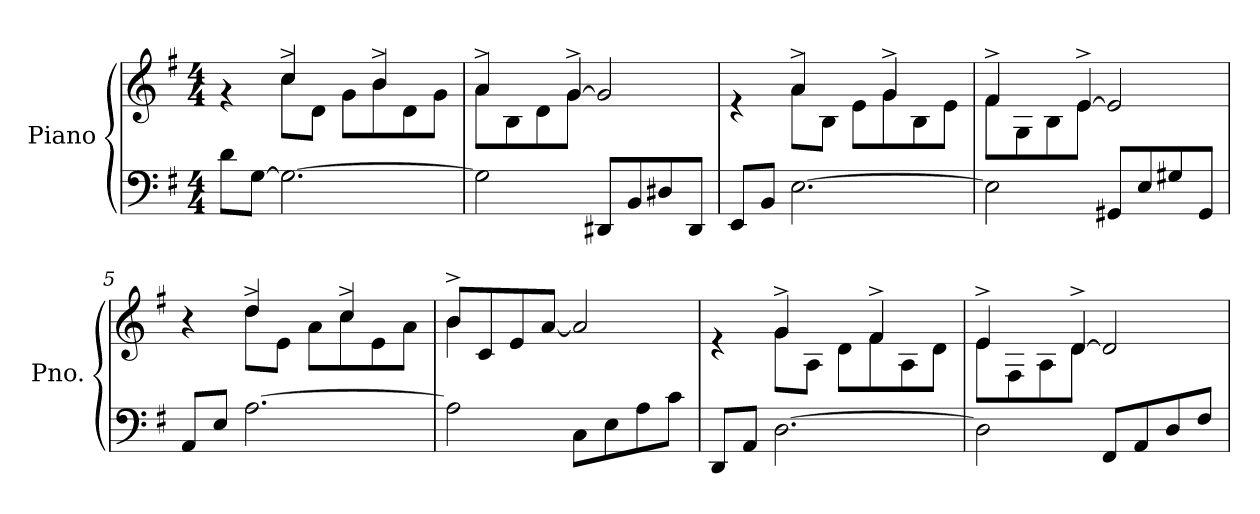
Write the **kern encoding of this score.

**kern	**kern
*part1	*part1
*staff2	*staff1
*I"Piano	*
*I'Pno.	*
*clefF4	*clefG2
*k[f#]	*k[f#]
*M4/4	*M4/4
=1	=1
*	*^
8d\L	4rg	4ryy
[8G\J	.	.
2.G\_	8cc^\L	4cc/
.	8d\J	.
.	8g\L	8ryy
.	8b^\	4b/
.	8d\	.
.	8g\J	8ryy
=2	=2	=2
2G\]	8a^\L	4a/
.	8B\	.
.	8d\	8ryy
.	[8g^\J	4g/
8DD#X/L	2g/]	.
8BB/	.	4.ryy
8D#X/	.	.
8DD#/J	.	.
=3	=3	=3
8EE/L	4re	4ryy
8BB/J	.	.
[2.E\	8a^\L	4a/
.	8B\J	.
.	8e\L	8ryy
.	8g^\	4g/
.	8B\	.
.	8e\J	8ryy
=4	=4	=4
2E\]	8f#^\L	4f#/
.	8G\	.
.	8B\	8ryy
.	[8e^\J	4e/
8GG#X/L	2e/]	.
8E/	.	4.ryy
8G#X/	.	.
8GG#/J	.	.
=5	=5	=5
8AA/L	4r	4ryy
8E/J	.	.
[2.A\	8dd^\L	4dd/
.	8e\J	.
.	8a\L	8ryy
.	8cc^\	4cc/
.	8e\	.
.	8a\J	8ryy
!!LO:LB:g=z	!!
=6	=6	=6
2A\]	8b^/L	4b\
.	8c/	.
.	8e/	2.ryy
.	[8a/J	.
8C\L	2a/]	.
8E\	.	.
8A\	.	.
8c\J	.	.
=7	=7	=7
8DD/L	4re	4ryy
8AA/J	.	.
[2.D\	8g^\L	4g/
.	8A\J	.
.	8d\L	8ryy
.	8f#^\	4f#/
.	8A\	.
.	8d\J	8ryy
=8	=8	=8
2D\]	8e^\L	4e/
.	8F#\	.
.	8A\	8ryy
.	[8d^\J	4d/
8FF#/L	2d/]	.
8AA/	.	4.ryy
8D/	.	.
8F#/J	.	.
*	*v	*v
=	=
*-	*-
